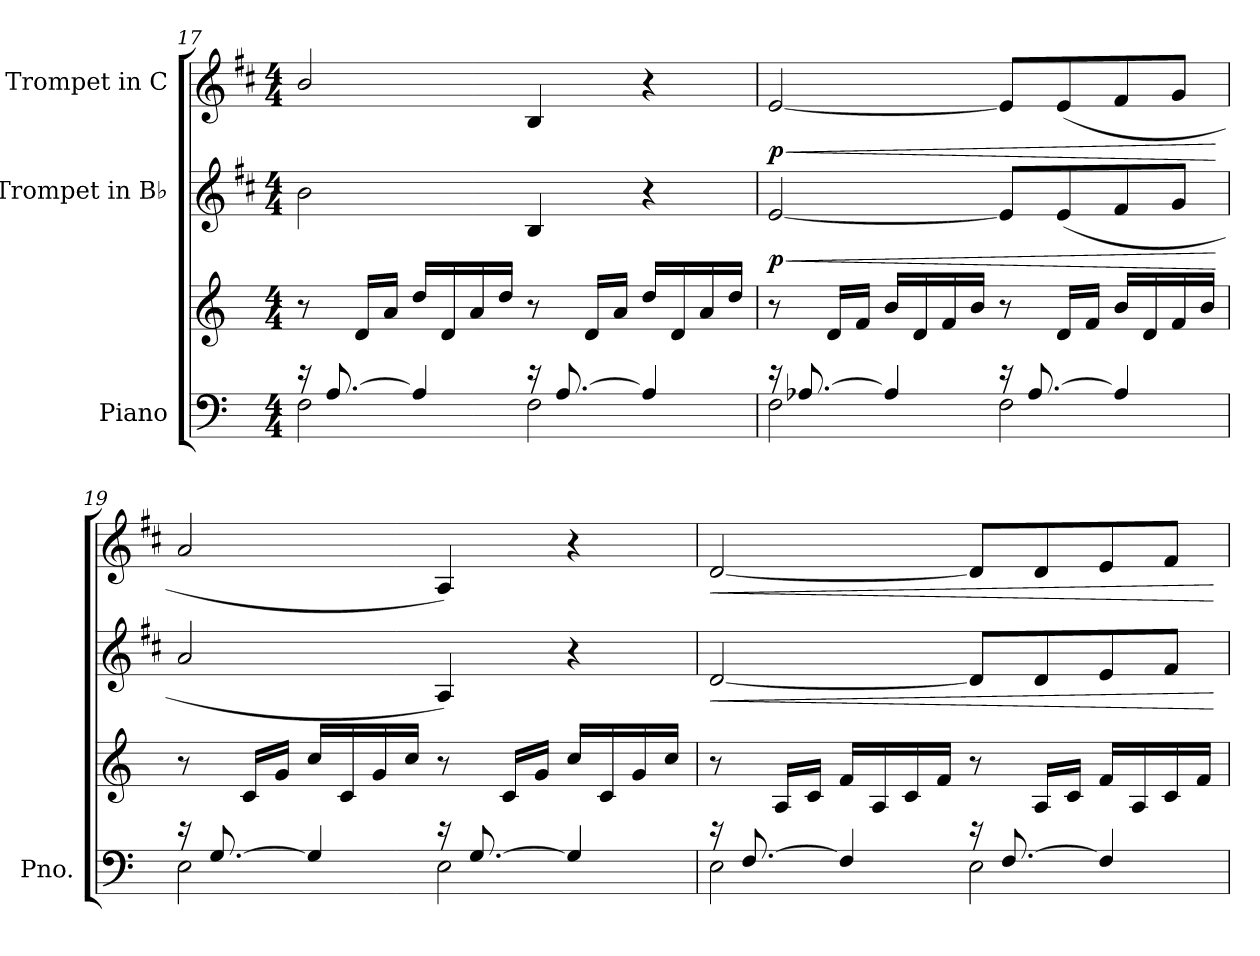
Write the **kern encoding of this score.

**kern	**kern	**kern	**dynam	**kern	**dynam
*part3	*part3	*part2	*part2	*part1	*part1
*staff4	*staff3	*staff2	*staff2	*staff1	*staff1
*I"Piano	*	*I"Trompet in B♭	*	*I"Trompet in C	*
*I'Pno.	*	*	*	*	*
*clefF4	*clefG2	*clefG2	*	*clefG2	*
*	*	*ITrd1c2	*	*ITrd1c2	*
*k[]	*k[]	*k[]	*	*k[]	*
*M4/4	*M4/4	*M4/4	*	*M4/4	*
=17	=17	=17	=17	=17	=17
*^	*	*	*	*	*
16r	2F\	8r	2a\	.	2a/	.
[8.A/	.	.	.	.	.	.
.	.	16d/LL	.	.	.	.
.	.	16a/JJ	.	.	.	.
4A/]	.	16dd/LL	.	.	.	.
.	.	16d/	.	.	.	.
.	.	16a/	.	.	.	.
.	.	16dd/JJ	.	.	.	.
16r	2F\	8r	4A/	.	4A/	.
[8.A/	.	.	.	.	.	.
.	.	16d/LL	.	.	.	.
.	.	16a/JJ	.	.	.	.
4A/]	.	16dd/LL	4r	.	4r	.
.	.	16d/	.	.	.	.
.	.	16a/	.	.	.	.
.	.	16dd/JJ	.	.	.	.
=18	=18	=18	=18	=18	=18	=18
!	!	!	!	!LO:HP:b	!	!LO:HP:b
!	!	!	!	!LO:DY:n=1:b	!	!LO:DY:n=1:b
16r	2F\	8r	[2d/	< p	[2d/	< p
[8.A-X/	.	.	.	.	.	.
.	.	16d/LL	.	.	.	.
.	.	16f/JJ	.	.	.	.
4A-/]	.	16b/LL	.	.	.	.
.	.	16d/	.	.	.	.
.	.	16f/	.	.	.	.
.	.	16b/JJ	.	.	.	.
16r	2F\	8r	8d/L]	.	8d/L]	.
[8.A-/	.	.	.	.	.	.
.	.	16d/LL	(<8d/	.	(<8d/	.
.	.	16f/JJ	.	.	.	.
4A-/]	.	16b/LL	8e/	.	8e/	.
.	.	16d/	.	.	.	.
.	.	16f/	8f/J	.	8f/J	.
.	.	16b/JJ	.	.	.	.
*v	*v	*	*	*	*	*
.	.	.	[	.	[
!!LO:PB:g=z
=19	=19	=19	=19	=19	=19
*^	*	*	*	*	*
16r	2E\	8r	2g/	.	2g/	.
[8.G/	.	.	.	.	.	.
.	.	16c/LL	.	.	.	.
.	.	16g/JJ	.	.	.	.
4G/]	.	16cc/LL	.	.	.	.
.	.	16c/	.	.	.	.
.	.	16g/	.	.	.	.
.	.	16cc/JJ	.	.	.	.
16r	2E\	8r	4G/)	.	4G/)	.
[8.G/	.	.	.	.	.	.
.	.	16c/LL	.	.	.	.
.	.	16g/JJ	.	.	.	.
4G/]	.	16cc/LL	4r	.	4r	.
.	.	16c/	.	.	.	.
.	.	16g/	.	.	.	.
.	.	16cc/JJ	.	.	.	.
=20	=20	=20	=20	=20	=20	=20
!	!	!	!	!LO:HP:b	!	!LO:HP:b
16r	2E\	8r	[2c/	<	[2c/	<
[8.F/	.	.	.	.	.	.
.	.	16A/LL	.	.	.	.
.	.	16c/JJ	.	.	.	.
4F/]	.	16f/LL	.	.	.	.
.	.	16A/	.	.	.	.
.	.	16c/	.	.	.	.
.	.	16f/JJ	.	.	.	.
16r	2E\	8r	8c/L]	.	8c/L]	.
[8.F/	.	.	.	.	.	.
.	.	16A/LL	8c/	.	8c/	.
.	.	16c/JJ	.	.	.	.
4F/]	.	16f/LL	8d/	.	8d/	.
.	.	16A/	.	.	.	.
.	.	16c/	8e/J	.	8e/J	.
.	.	16f/JJ	.	.	.	.
*v	*v	*	*	*	*	*
.	.	.	[	.	[
=	=	=	=	=	=
*-	*-	*-	*-	*-	*-
